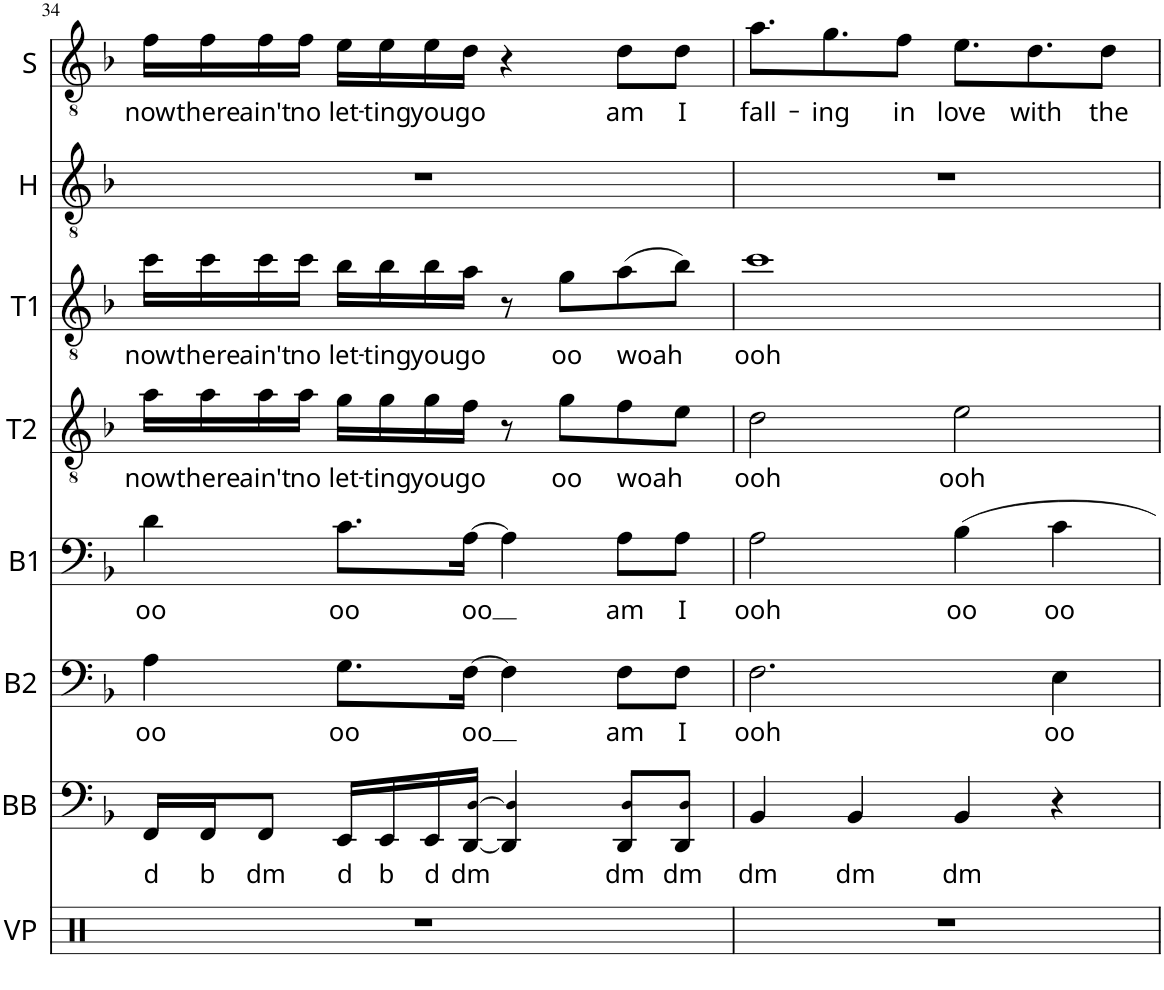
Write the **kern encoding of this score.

**kern	**kern	**text	**kern	**text	**kern	**text	**kern	**text	**kern	**text	**kern	**kern	**text
*part8	*part7	*part7	*part6	*part6	*part5	*part5	*part4	*part4	*part3	*part3	*part2	*part1	*part1
*staff8	*staff7	*staff7	*staff6	*staff6	*staff5	*staff5	*staff4	*staff4	*staff3	*staff3	*staff2	*staff1	*staff1
*I"Vocal Percussion	*I"Bass	*	*I"Baritone 2	*	*I"Baritone 1	*	*I"Tenor 2	*	*I"Tenor 1	*	*I"Harmony	*I"Solo	*
*I'VP	*	*	*I'B2	*	*I'B1	*	*I'T2	*	*I'T1	*	*I'H	*I'S	*
!!LO:PB:g=z
*clefX	*clefF4	*	*clefF4	*	*clefF4	*	*clefGv2	*	*clefGv2	*	*clefGv2	*clefGv2	*
*k[]	*k[b-]	*	*k[b-]	*	*k[b-]	*	*k[b-]	*	*k[b-]	*	*k[b-]	*k[b-]	*
*M4/4	*M4/4	*	*M4/4	*	*M4/4	*	*M4/4	*	*M4/4	*	*M4/4	*M4/4	*
=34	=34	=34	=34	=34	=34	=34	=34	=34	=34	=34	=34	=34	=34
!	!	!LO:LY:b	!	!LO:LY:b	!	!LO:LY:b	!	!LO:LY:b	!	!LO:LY:b	!	!	!LO:LY:b
1r	16FF/LL	d	4A\	oo	4d\	oo	16a\LL	now	16cc\LL	now	1r	16f\LL	now
!	!	!LO:LY:b	!	!	!	!	!	!LO:LY:b	!	!LO:LY:b	!	!	!LO:LY:b
.	16FF/J	b	.	.	.	.	16a\	there	16cc\	there	.	16f\	there
!	!	!LO:LY:b	!	!	!	!	!	!LO:LY:b	!	!LO:LY:b	!	!	!LO:LY:b
.	8FF/J	dm	.	.	.	.	16a\	ain't	16cc\	ain't	.	16f\	ain't
!	!	!	!	!	!	!	!	!LO:LY:b	!	!LO:LY:b	!	!	!LO:LY:b
.	.	.	.	.	.	.	16a\JJ	no	16cc\JJ	no	.	16f\JJ	no
!	!	!LO:LY:b	!	!LO:LY:b	!	!LO:LY:b	!	!LO:LY:b	!	!LO:LY:b	!	!	!LO:LY:b
.	16EE/LL	d	8.G\L	oo	8.c\L	oo	16g\LL	let-	16b-\LL	let-	.	16e\LL	let-
!	!	!LO:LY:b	!	!	!	!	!	!LO:LY:b	!	!LO:LY:b	!	!	!LO:LY:b
.	16EE/	b	.	.	.	.	16g\	-ting	16b-\	-ting	.	16e\	-ting
!	!	!LO:LY:b	!	!	!	!	!	!LO:LY:b	!	!LO:LY:b	!	!	!LO:LY:b
.	16EE/	d	.	.	.	.	16g\	you	16b-\	you	.	16e\	you
!	!	!LO:LY:b	!	!LO:LY:b	!	!LO:LY:b	!	!LO:LY:b	!	!LO:LY:b	!	!	!LO:LY:b
.	[16DD/ [16D!/JJ	dm	[16F\Jk	oo	[16A\Jk	oo	16f\JJ	go	16a\JJ	go	.	16d\JJ	go
.	4DD/] 4D!/]	.	4F\]	.	4A\]	.	8r	.	8r	.	.	4r	.
!	!	!	!	!	!	!	!	!LO:LY:b	!	!LO:LY:b	!	!	!
.	.	.	.	.	.	.	8g\L	oo	8g\L	oo	.	.	.
!	!	!LO:LY:b	!	!LO:LY:b	!	!LO:LY:b	!	!LO:LY:b	!	!LO:LY:b	!	!	!LO:LY:b
.	8DD/ 8D!/L	dm	8F\L	am	8A\L	am	8f\	woah	(8a\	woah	.	8d\L	am
!	!	!LO:LY:b	!	!LO:LY:b	!	!LO:LY:b	!	!	!	!	!	!	!LO:LY:b
.	8DD/ 8D!/J	dm	8F\J	I	8A\J	I	8e\J	.	8b-\J)	.	.	8d\J	I
=35	=35	=35	=35	=35	=35	=35	=35	=35	=35	=35	=35	=35	=35
!	!	!LO:LY:b	!	!LO:LY:b	!	!LO:LY:b	!	!LO:LY:b	!	!LO:LY:b	!	!	!LO:LY:b
1r	4BB-/	dm	2.F\	ooh	2A\	ooh	2d\	ooh	1cc	ooh	1r	8.a\L	fall-
!	!	!	!	!	!	!	!	!	!	!	!	!	!LO:LY:b
.	.	.	.	.	.	.	.	.	.	.	.	8.g\	-ing
!	!	!LO:LY:b	!	!	!	!	!	!	!	!	!	!	!
.	4BB-/	dm	.	.	.	.	.	.	.	.	.	.	.
!	!	!	!	!	!	!	!	!	!	!	!	!	!LO:LY:b
.	.	.	.	.	.	.	.	.	.	.	.	8f\J	in
!	!	!LO:LY:b	!	!	!	!LO:LY:b	!	!LO:LY:b	!	!	!	!	!LO:LY:b
.	4BB-/	dm	.	.	4B-\	oo	2e\	ooh	.	.	.	8.e\L	love
!	!	!	!	!	!	!	!	!	!	!	!	!	!LO:LY:b
.	.	.	.	.	.	.	.	.	.	.	.	8.d\	with
!	!	!	!	!LO:LY:b	!	!LO:LY:b	!	!	!	!	!	!	!
.	4r	.	4E\	oo	4c\	oo	.	.	.	.	.	.	.
!	!	!	!	!	!	!	!	!	!	!	!	!	!LO:LY:b
.	.	.	.	.	.	.	.	.	.	.	.	8d\J	the
=	=	=	=	=	=	=	=	=	=	=	=	=	=
*-	*-	*-	*-	*-	*-	*-	*-	*-	*-	*-	*-	*-	*-
